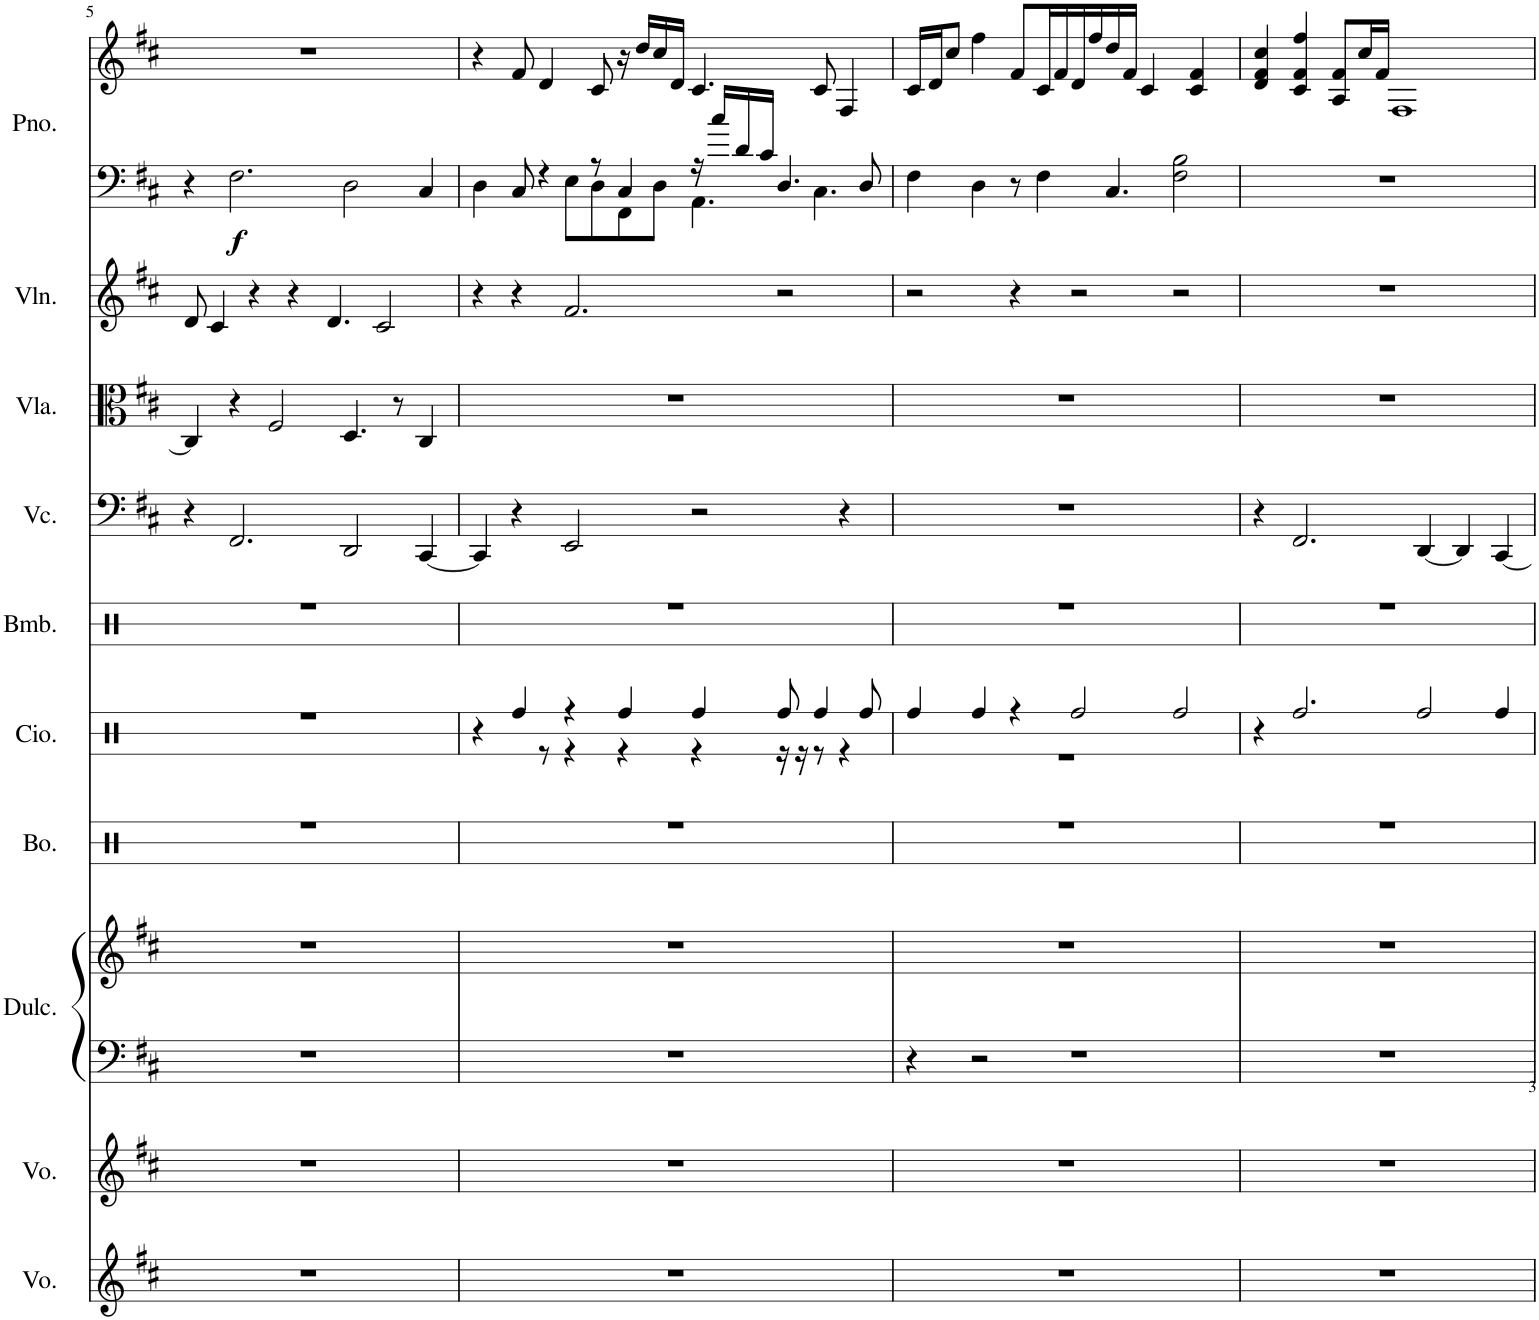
**kern	**kern	**kern	**kern	**kern	**kern	**kern	**kern	**kern	**kern	**kern	**kern	**dynam
*part10	*part9	*part8	*part8	*part7	*part6	*part5	*part4	*part3	*part2	*part1	*part1	*part1
*staff12	*staff11	*staff10	*staff9	*staff8	*staff7	*staff6	*staff5	*staff4	*staff3	*staff2	*staff1	*staff1/2
*I"Voz	*I"Voz	*I"Dulcémele	*	*I"Bongos	*I"Congas	*I"Bombo	*I"Violonchelo	*I"Viola	*I"Violín	*I"Piano	*	*
*I'Vo.	*I'Vo.	*I'Dulc.	*	*I'Bo.	*	*I'Bmb.	*I'Vc.	*I'Vla.	*I'Vln.	*I'Pno.	*	*
!!LO:PB:g=z
*clefG2	*clefG2	*clefF4	*clefG2	*clefX	*clefX	*clefX	*clefF4	*clefC3	*clefG2	*clefF4	*clefG2	*
*k[f#c#]	*k[f#c#]	*k[f#c#]	*k[f#c#]	*k[]	*k[]	*k[]	*k[f#c#]	*k[f#c#]	*k[f#c#]	*k[f#c#]	*k[f#c#]	*
*M7/4	*M7/4	*M7/4	*M7/4	*M7/4	*M7/4	*M7/4	*M7/4	*M7/4	*M7/4	*M7/4	*M7/4	*
=5	=5	=5	=5	=5	=5	=5	=5	=5	=5	=5	=5	=5
1..r	1..r	1..r	1..r	1..r	1..r	1..r	4r	4C#/]	8d/	4r	1..r	.
.	.	.	.	.	.	.	.	.	4c#/	.	.	.
!	!	!	!	!	!	!	!	!	!	!	!	!LO:DY:b=2
.	.	.	.	.	.	.	2.FF#/	4r	.	2.F#\	.	f
.	.	.	.	.	.	.	.	.	4r	.	.	.
.	.	.	.	.	.	.	.	2F#/	.	.	.	.
.	.	.	.	.	.	.	.	.	4r	.	.	.
.	.	.	.	.	.	.	.	.	4.d/	.	.	.
.	.	.	.	.	.	.	2DD/	4.D/	.	2D\	.	.
.	.	.	.	.	.	.	.	.	2c#/	.	.	.
.	.	.	.	.	.	.	.	8r	.	.	.	.
.	.	.	.	.	.	.	[4CC#/	4C#/	.	4C#/	.	.
=6	=6	=6	=6	=6	=6	=6	=6	=6	=6	=6	=6	=6
*	*	*	*	*	*^	*	*	*	*	*^	*	*
1..r	1..r	1..r	1..r	1..r	4r	4.ryy	1..r	4CC#/]	1..r	4r	4D\	2ryy	4r	.
.	.	.	.	.	4Rdd/	.	.	4r	.	4r	8C#/	.	8f#/	.
.	.	.	.	.	.	8r	.	.	.	.	4r	.	4d/	.
.	.	.	.	.	4r	4r	.	2EE/	.	2.f#/	.	8E\L	.	.
.	.	.	.	.	.	.	.	.	.	.	8r	8D\	8c#/	.
.	.	.	.	.	4Rdd/	4r	.	.	.	.	4C#/	8FF#\	16r	.
.	.	.	.	.	.	.	.	.	.	.	.	.	16dd/LL	.
.	.	.	.	.	.	.	.	.	.	.	.	8D\J	16cc#/	.
.	.	.	.	.	.	.	.	.	.	.	.	.	16d/JJ	.
.	.	.	.	.	4Rdd/	4r	.	2r	.	.	16r	4.AA\	4.c#/	.
.	.	.	.	.	.	.	.	.	.	.	16cc#/LL	.	.	.
.	.	.	.	.	.	.	.	.	.	.	16d/	.	.	.
.	.	.	.	.	.	.	.	.	.	.	16c#/JJ	.	.	.
.	.	.	.	.	8Rdd/	16r	.	.	.	2r	4.D/	.	.	.
.	.	.	.	.	.	16r	.	.	.	.	.	.	.	.
.	.	.	.	.	4Rdd/	8r	.	.	.	.	.	4.C#\	8c#/	.
.	.	.	.	.	.	4r	.	4r	.	.	.	.	4F#/	.
.	.	.	.	.	8Rdd/	.	.	.	.	.	8D/	.	.	.
*	*	*	*	*	*	*	*	*	*	*	*v	*v	*	*
=7	=7	=7	=7	=7	=7	=7	=7	=7	=7	=7	=7	=7	=7
1..r	1..r	4r	1..r	1..r	4Rdd/	1..r	1..r	1..r	1..r	2r	4F#\	16c#/LL	.
.	.	.	.	.	.	.	.	.	.	.	.	16d/J	.
.	.	.	.	.	.	.	.	.	.	.	.	8cc#/J	.
.	.	2r	.	.	4Rdd/	.	.	.	.	.	4D\	4ff#\	.
.	.	.	.	.	4r	.	.	.	.	4r	8r	8f#/L	.
.	.	.	.	.	.	.	.	.	.	.	4F#\	16c#/L	.
.	.	.	.	.	.	.	.	.	.	.	.	16f#/	.
.	.	1r	.	.	2Rdd/	.	.	.	.	2r	.	16d/	.
.	.	.	.	.	.	.	.	.	.	.	.	16ff#/	.
.	.	.	.	.	.	.	.	.	.	.	4.C#/	16dd/	.
.	.	.	.	.	.	.	.	.	.	.	.	16f#/JJ	.
.	.	.	.	.	.	.	.	.	.	.	.	4.c#/	.
.	.	.	.	.	2Rdd/	.	.	.	.	2r	2F#\ 2B\	.	.
.	.	.	.	.	.	.	.	.	.	.	.	4.c#/ 4.f#/	.
*	*	*	*	*	*v	*v	*	*	*	*	*	*	*
=8	=8	=8	=8	=8	=8	=8	=8	=8	=8	=8	=8	=8
1..r	1..r	1..r	1..r	1..r	4r	1..r	4r	1..r	1..r	1..r	4d/ 4f#/ 4cc#/	.
.	.	.	.	.	2.Rdd/	.	2.FF#/	.	.	.	4c#/ 4f#/ 4ff#/	.
.	.	.	.	.	.	.	.	.	.	.	8A/ 8f#/L	.
.	.	.	.	.	.	.	.	.	.	.	16cc#/L	.
.	.	.	.	.	.	.	.	.	.	.	16f#/JJ	.
.	.	.	.	.	.	.	.	.	.	.	1F#	.
.	.	.	.	.	2Rdd/	.	[4DD/	.	.	.	.	.
.	.	.	.	.	.	.	4DD/]	.	.	.	.	.
.	.	.	.	.	4Rdd/	.	[4CC#/	.	.	.	.	.
=	=	=	=	=	=	=	=	=	=	=	=	=
*-	*-	*-	*-	*-	*-	*-	*-	*-	*-	*-	*-	*-
